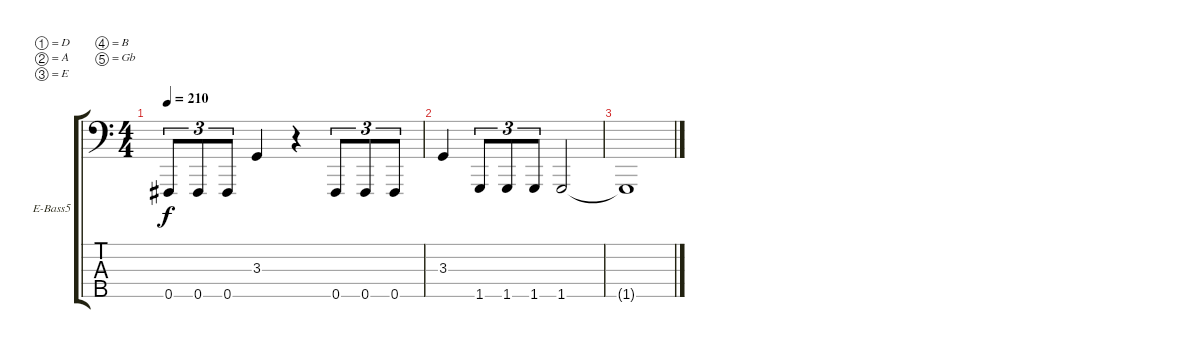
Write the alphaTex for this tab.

\bracketExtendMode groupsimilarinstruments
\firstSystemTrackNameOrientation horizontal
\otherSystemsTrackNameOrientation horizontal
\track ("Äîðîæêà 4" "E-Bass5") {instrument electricbasspick}
\staff {score tabs}
\tuning (D2 A1 E1 B0 Gb0)
\ts (4 4)
\tempo 210
\clef f4
\ks c
0.5.8{tu (3 2) dy f} 0.5.8{tu (3 2)} 0.5.8{tu (3 2)} 3.3.4 r.4 0.5.8{tu (3 2)} 0.5.8{tu (3 2)} 0.5.8{tu (3 2)} |
3.3.4 1.5.8{tu (3 2)} 1.5.8{tu (3 2)} 1.5.8{tu (3 2)} 1.5.2 |
1.5{t}.1
